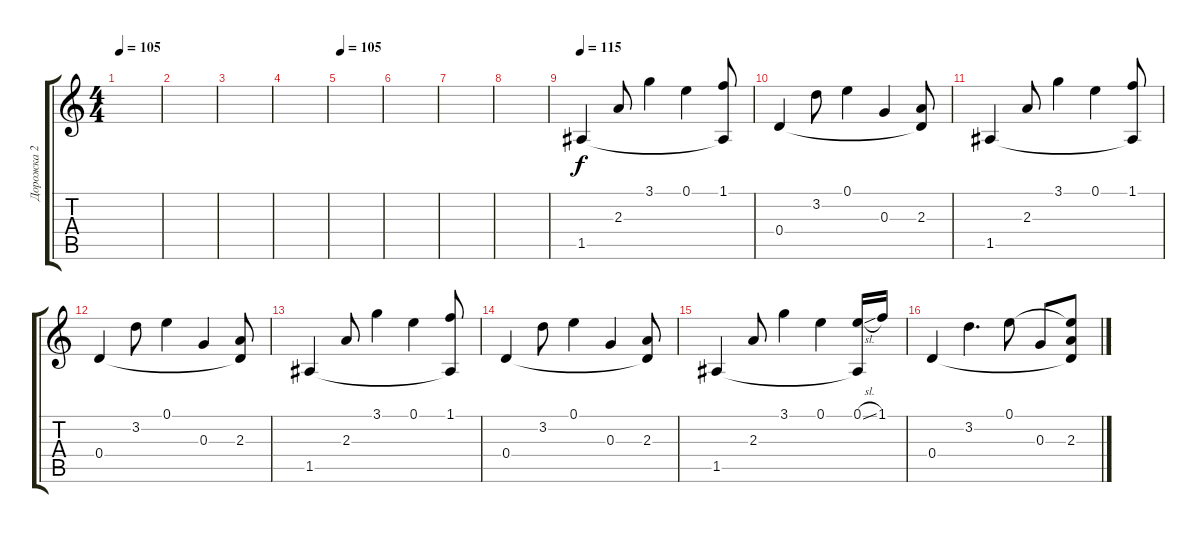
\track ("Дорожка 2" "Дорожка 2") {instrument electricguitarjazz}
\staff {score tabs}
\tuning (E4 B3 G3 D3 A2 E2) {hide}
\ts (4 4)
\tempo 105
\clef g2
\ks c
|
|
|
|
\tempo 105
|
|
|
|
\tempo 115
1.5.4 2.3.8 3.1.4 0.1.4 (1.1 1.5{t}).8 |
0.4.4 3.2.8 0.1.4 0.3.4 (2.3 0.4{t}).8 |
1.5.4 2.3.8 3.1.4 0.1.4 (1.1 1.5{t}).8 |
0.4.4 3.2.8 0.1.4 0.3.4 (2.3 0.4{t}).8 |
1.5.4 2.3.8 3.1.4 0.1.4 (1.1 1.5{t}).8 |
0.4.4 3.2.8 0.1.4 0.3.4 (2.3 0.4{t}).8 |
1.5.4 2.3.8 3.1.4 0.1.4 (0.1{sl} 1.5{t}).16 1.1.16 |
0.4.4 3.2.4{d} 0.1.8 0.3.8 (0.1{t} 2.3 0.4{t}).8
